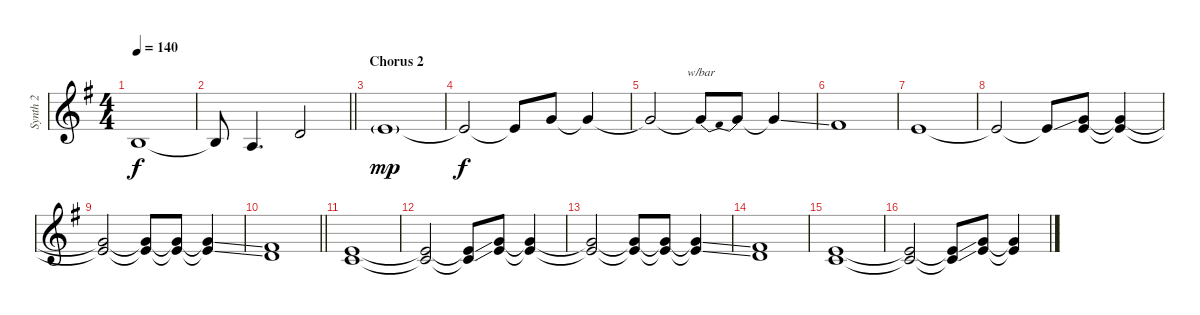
\track ("Synth 2" "Synth 2") {instrument stringensemble1}
\staff {score}
\tuning (E4 B3 G3 D3 A2 E2) {hide}
\ts (4 4)
\tempo 140
\clef g2
\ks g
4.3.1{dy f} |
\barLineRight lightlight
4.3{t}.8 2.3.4{d} 3.2.2 |
\section ("" "Chorus 2")
5.2{g}.1{dy mp} |
5.2{t}.2{dy f} 5.2{t}.8 8.2.8 8.2{t}.4 |
8.2{t}.2 8.2{t}.8{tbe (dip default 0 0 30 -2 60 0)} 8.2{t}.8 8.2{ss t}.4 |
7.2.1 |
5.2.1 |
5.2{t}.2 5.2{ss t}.8 (8.2 9.3).8 (8.2{t} 9.3{t}).4 |
(8.2{t} 9.3{t}).2 (8.2{t} 9.3{t}).8 (8.2{t} 9.3{t}).8 (8.2{ss t} 9.3{ss t}).4 |
\barLineRight lightlight
(7.2 7.3).1 |
(5.2 5.3).1 |
(5.2{t} 5.3{t}).2 (5.2{ss t} 5.3{ss t}).8 (8.2 9.3).8 (8.2{t} 9.3{t}).4 |
(8.2{t} 9.3{t}).2 (8.2{t} 9.3{t}).8 (8.2{t} 9.3{t}).8 (8.2{ss t} 9.3{ss t}).4 |
(7.2 7.3).1 |
(5.2 5.3).1 |
(5.2{t} 5.3{t}).2 (5.2{ss t} 5.3{ss t}).8 (8.2 9.3).8 (8.2{t} 9.3{t}).4
